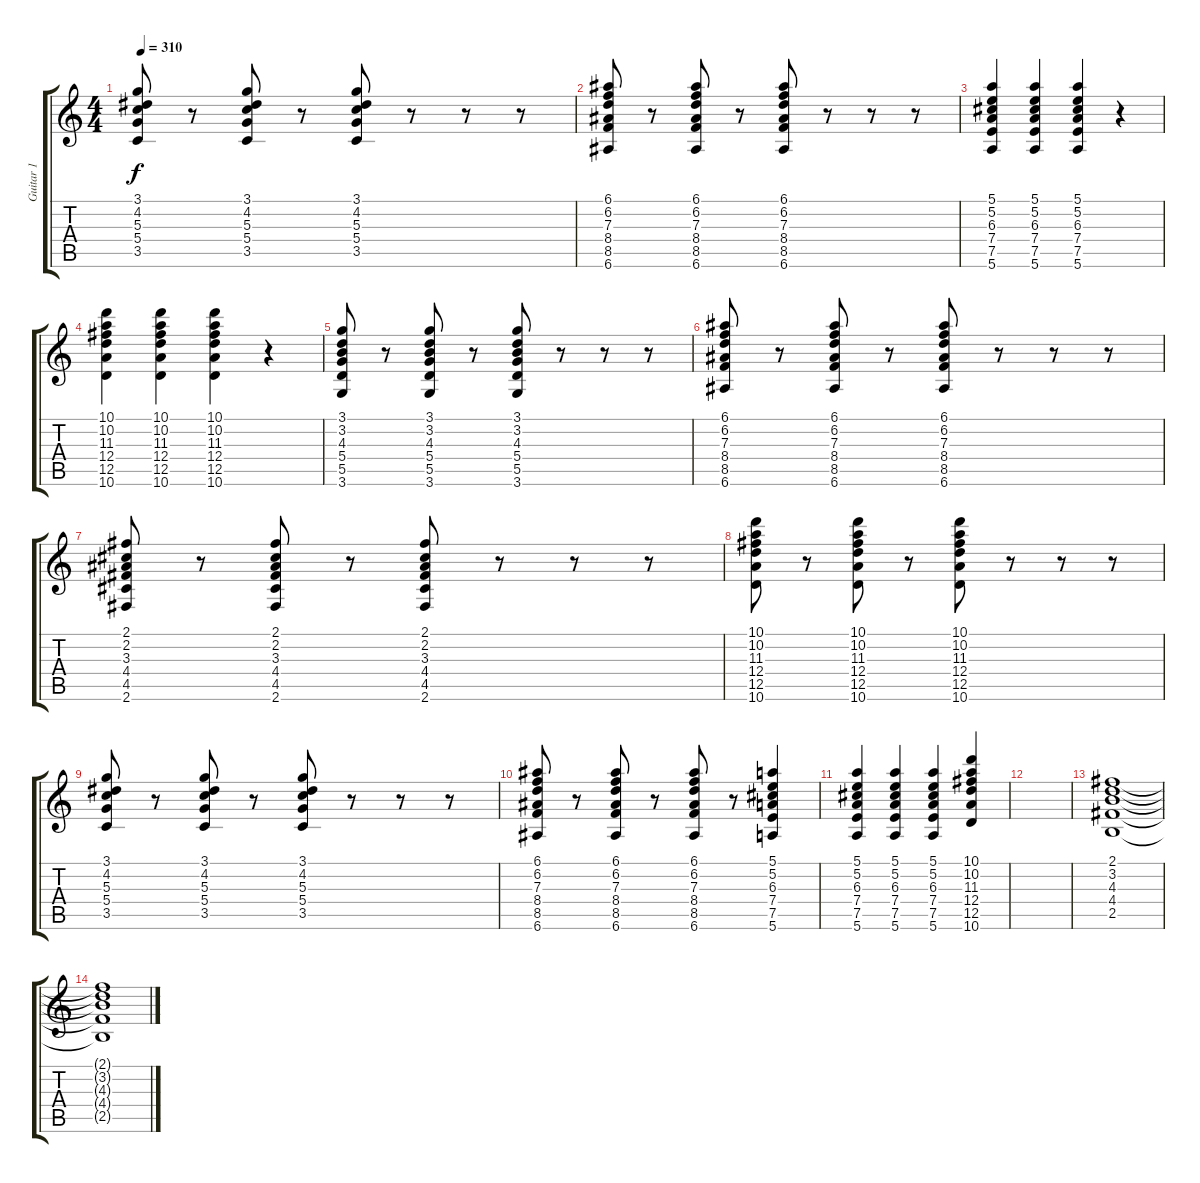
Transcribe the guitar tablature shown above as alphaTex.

\track ("Guitar 1" "Guitar 1") {instrument electricguitarjazz}
\staff {score tabs}
\tuning (E4 B3 G3 D3 A2 E2) {hide}
\ts (4 4)
\tempo 310
\clef g2
\ks c
(3.1 4.2 5.3 5.4 3.5).8{dy f} r.8 (3.1 4.2 5.3 5.4 3.5).8 r.8 (3.1 4.2 5.3 5.4 3.5).8 r.8 r.8 r.8 |
(6.1 6.2 7.3 8.4 8.5 6.6).8 r.8 (6.1 6.2 7.3 8.4 8.5 6.6).8 r.8 (6.1 6.2 7.3 8.4 8.5 6.6).8 r.8 r.8 r.8 |
(5.1 5.2 6.3 7.4 7.5 5.6).4 (5.1 5.2 6.3 7.4 7.5 5.6).4 (5.1 5.2 6.3 7.4 7.5 5.6).4 r.4 |
(10.1 10.2 11.3 12.4 12.5 10.6).4 (10.1 10.2 11.3 12.4 12.5 10.6).4 (10.1 10.2 11.3 12.4 12.5 10.6).4 r.4 |
(3.1 3.2 4.3 5.4 5.5 3.6).8 r.8 (3.1 3.2 4.3 5.4 5.5 3.6).8 r.8 (3.1 3.2 4.3 5.4 5.5 3.6).8 r.8 r.8 r.8 |
(6.1 6.2 7.3 8.4 8.5 6.6).8 r.8 (6.1 6.2 7.3 8.4 8.5 6.6).8 r.8 (6.1 6.2 7.3 8.4 8.5 6.6).8 r.8 r.8 r.8 |
(2.1 2.2 3.3 4.4 4.5 2.6).8 r.8 (2.1 2.2 3.3 4.4 4.5 2.6).8 r.8 (2.1 2.2 3.3 4.4 4.5 2.6).8 r.8 r.8 r.8 |
(10.1 10.2 11.3 12.4 12.5 10.6).8 r.8 (10.1 10.2 11.3 12.4 12.5 10.6).8 r.8 (10.1 10.2 11.3 12.4 12.5 10.6).8 r.8 r.8 r.8 |
(3.1 4.2 5.3 5.4 3.5).8 r.8 (3.1 4.2 5.3 5.4 3.5).8 r.8 (3.1 4.2 5.3 5.4 3.5).8 r.8 r.8 r.8 |
(6.1 6.2 7.3 8.4 8.5 6.6).8 r.8 (6.1 6.2 7.3 8.4 8.5 6.6).8 r.8 (6.1 6.2 7.3 8.4 8.5 6.6).8 r.8 (5.1 5.2 6.3 7.4 7.5 5.6).4 |
(5.1 5.2 6.3 7.4 7.5 5.6).4 (5.1 5.2 6.3 7.4 7.5 5.6).4 (5.1 5.2 6.3 7.4 7.5 5.6).4 (10.1 10.2 11.3 12.4 12.5 10.6).4{beam Up} |
|
(2.1 3.2 4.3 4.4 2.5).1 |
(2.1{t} 3.2{t} 4.3{t} 4.4{t} 2.5{t}).1
